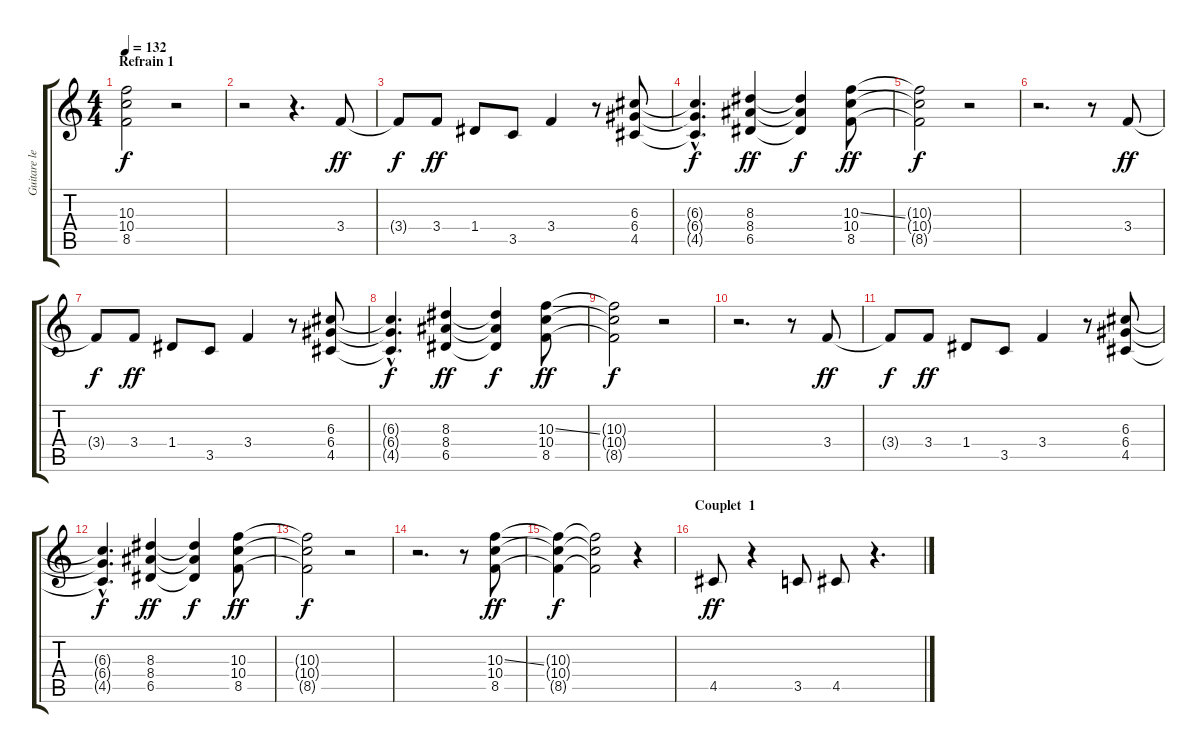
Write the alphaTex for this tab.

\track ("Guitare lead" "Guitare le") {instrument distortionguitar}
\staff {score tabs}
\tuning (E4 B3 G3 D3 A2 E2) {hide}
\ts (4 4)
\section ("" "Refrain 1")
\tempo 132
\clef g2
\ks c
(10.3{t} 10.4{t} 8.5{t}).2{dy f} r.2 |
r.2 r.4{d} 3.4.8{dy ff} |
3.4{t}.8{dy f} 3.4.8{dy ff} 1.4.8 3.5.8 3.4.4 r.8 (6.3 6.4 4.5).8 |
(6.3{hac t} 6.4{hac t} 4.5{hac t}).4{d dy f} (8.3 8.4 6.5).4{dy ff} (8.3{t} 8.4{t} 6.5{t}).4{dy f} (10.3{ss} 10.4 8.5).8{dy ff} |
(10.3{t} 10.4{t} 8.5{t}).2{dy f} r.2 |
r.2{d} r.8 3.4.8{dy ff} |
3.4{t}.8{dy f} 3.4.8{dy ff} 1.4.8 3.5.8 3.4.4 r.8 (6.3 6.4 4.5).8 |
(6.3{hac t} 6.4{hac t} 4.5{hac t}).4{d dy f} (8.3 8.4 6.5).4{dy ff} (8.3{t} 8.4{t} 6.5{t}).4{dy f} (10.3{ss} 10.4 8.5).8{dy ff} |
(10.3{t} 10.4{t} 8.5{t}).2{dy f} r.2 |
r.2{d} r.8 3.4.8{dy ff} |
3.4{t}.8{dy f} 3.4.8{dy ff} 1.4.8 3.5.8 3.4.4 r.8 (6.3 6.4 4.5).8 |
(6.3{hac t} 6.4{hac t} 4.5{hac t}).4{d dy f} (8.3 8.4 6.5).4{dy ff} (8.3{t} 8.4{t} 6.5{t}).4{dy f} (10.3 10.4 8.5).8{dy ff} |
(10.3{t} 10.4{t} 8.5{t}).2{dy f} r.2 |
r.2{d} r.8 (10.3{ss} 10.4 8.5).8{dy ff} |
(10.3{t} 10.4{t} 8.5{t}).4{dy f} (10.3{t} 10.4{t} 8.5{t}).2 r.4 |
\section ("" "Couplet  1")
4.5.8{dy ff} r.4 3.5.8 4.5.8 r.4{d}
